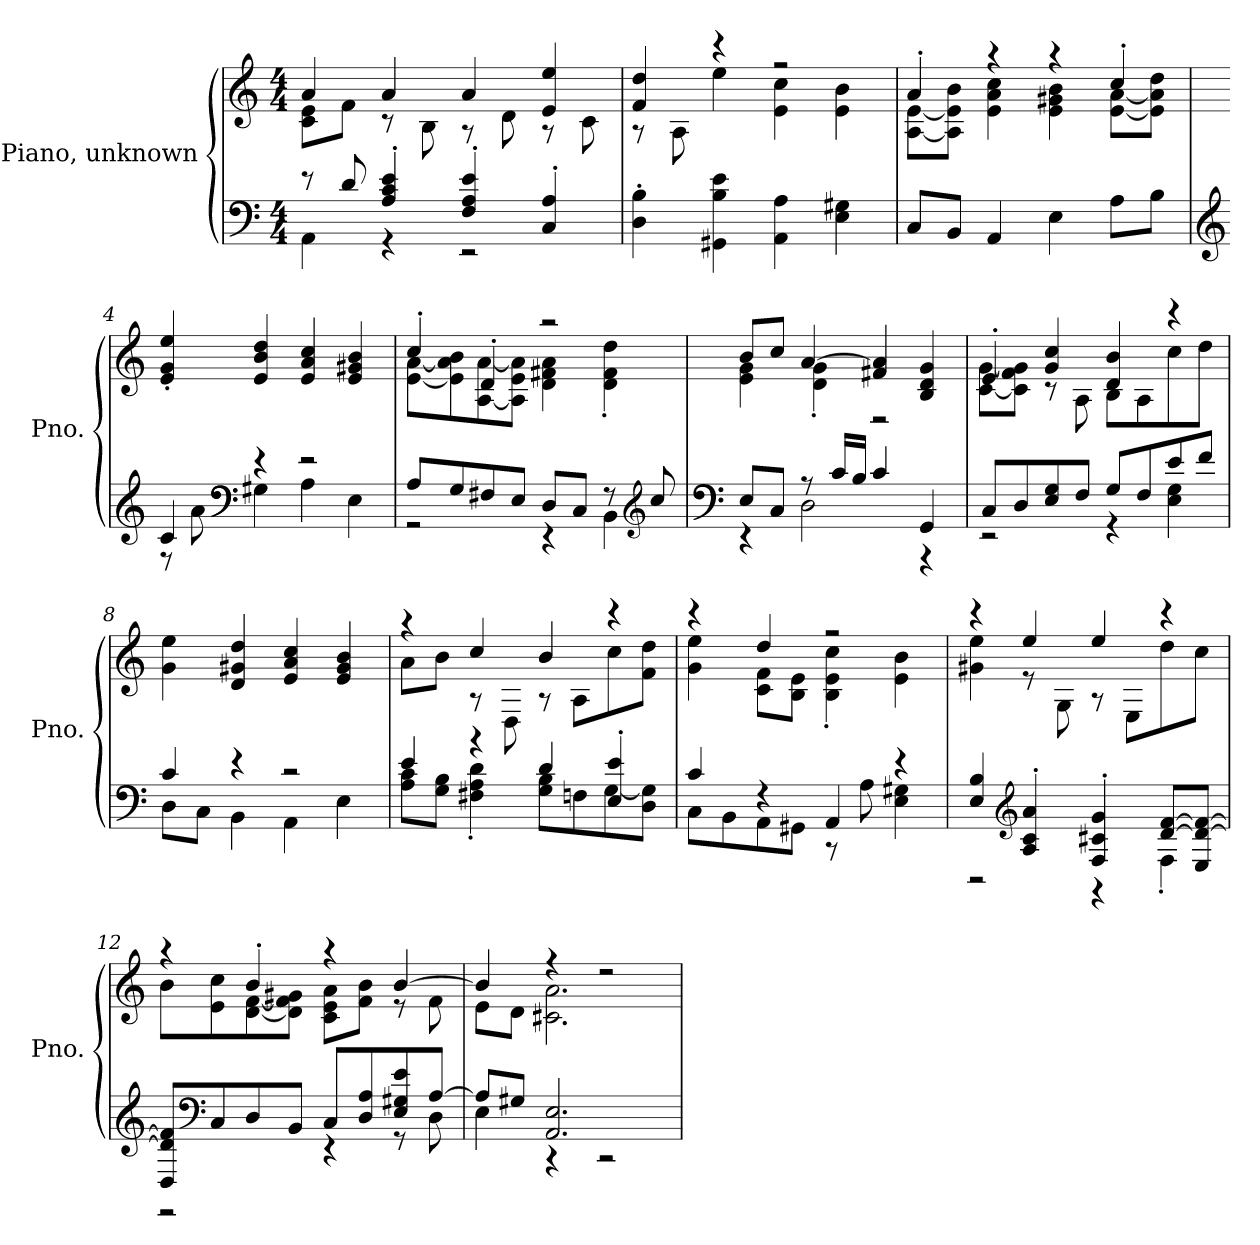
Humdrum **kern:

**kern	**kern
*part1	*part1
*staff2	*staff1
*I"Piano, unknown	*
*I'Pno.	*
*clefF4	*clefG2
*k[]	*k[]
*M4/4	*M4/4
*MM120	*MM120
=1	=1
*^	*^
8r	4AA\	4a/	8c\ 8e\L
8d/	.	.	8f\J
4A/' 4c/' 4e/'	4r	4a/	8r
.	.	.	8B\
4F/' 4A/' 4e/'	2r	4a/	8r
.	.	.	8d\
4C/' 4A/'	.	4e/ 4ee/	8r
.	.	.	8c\
*v	*v	*	*
=2	=2	=2
4D\' 4B\'	4f/ 4dd/	8r
.	.	8A\
4GG#X\ 4B\ 4e\	4r	4ee\
4AA\ 4A\	2r	4e\ 4cc\
4E\ 4G#X\	.	4e\ 4b\
=3	=3	=3
8C/L	4a'/	[8A\ [8e\L
8BB/J	.	8A\] 8e\] 8b\J
4AA/	4r	4e\ 4a\ 4cc\
4E\	4r	4e\ 4g#X\ 4b\
8A\L	4cc'/	[8e\ [8a\L
8B\J	.	8e\] 8a\] 8dd\J
*	*v	*v
=4	=4
*clefG2	*
*^	*
4c/	8r	4e/' 4g/' 4ee/'
.	8a\	.
*clefF4	*	*
4r	4G#X\	4e/ 4b/ 4dd/
2r	4A\	4e/ 4a/ 4cc/
.	4E\	4e/ 4g#X/ 4b/
!!LO:LB:g=z
=5	=5	=5
*	*	*^
8A/L	2r	4cc'/	[8e\ [8a\L
8G/	.	.	8e\] 8a\] 8b\
8F#X/	.	4d'/	[8A\ [8a\
8E/J	.	.	8A\] 8e\ 8a\]J
8D/L	4r	2r	4d\ 4f#X\ 4a\
8C/J	.	.	.
8r	4BB\	.	4d\' 4f#\' 4dd\'
*clefG2	*	*	*
8cc/	.	.	.
=6	=6	=6	=6
*clefF4	*	*	*
8E/L	4r	8b/L	4e\ 4g\
8C/J	.	8cc/J	.
8r	2D\	[4a/	4d\' 4g\'
16c/LL	.	.	.
16B/JJ	.	.	.
4c/	.	4f#X/ 4a/]	2r
4GG/	4r	4B/ 4d/ 4g/	.
=7	=7	=7	=7
8C/L	2r	4e'/	[8c\ [8g\L
8D/	.	.	8c\] 8f\ 8g\]J
8E/ 8G/	.	4g/ 4cc/	8r
8F/J	.	.	8A\
8G/L	4r	4d/ 4b/	8B\L
8F/	.	.	8A\
8e/	4E\ 4G\	4r	8cc\
8f/J	.	.	8dd\J
*	*	*v	*v
=8	=8	=8
4c/	8D\L	4g\ 4ee\
.	8C\J	.
4r	4BB\	4d/ 4g#X/ 4dd/
2r	4AA\	4e/ 4a/ 4cc/
.	4E\	4e/ 4g#/ 4b/
!!LO:LB:g=z
=9	=9	=9
*	*	*^
4e/	8A\ 8c\L	4r	8a\L
.	8G\ 8B\J	.	8b\J
4r	4F#X\' 4A\' 4d\'	4cc/	8r
.	.	.	8D\
4d/	8G\ 8B\L	4b/	8r
.	8Fn\	.	8A\L
4E/' 4e/'	[8G\	4r	8cc\
.	8D\ 8G\]J	.	8f\ 8dd\J
=10	=10	=10	=10
4c/	8C\L	4r	4g\ 4ee\
.	8BB\	.	.
4r	8AA\	4dd/	8c\ 8f\L
.	8GG#X\J	.	8B\ 8e\J
4AA/	8r	2r	4B\' 4e\' 4cc\'
.	8A\	.	.
4r	4E\ 4G#X\	.	4e\ 4b\
=11	=11	=11	=11
4E/ 4B/	2r	4r	4g#X\ 4ee\
*clefG2	*	*	*
4A/' 4c/' 4a/'	.	4ee/	8r
.	.	.	8G\
4F/' 4c#X/' 4g/'	4r	4ee/	8r
.	.	.	8E\L
[8d/ [8f/L	4F'\	4r	8dd\
8E/ 8d/_ 8f/_J	.	.	8cc\J
=12	=12	=12	=12
8D/ 8d/] 8f/]L	2r	4r	8b\L
*clefF4	*	*	*
8C/	.	.	8e\ 8cc\
8D/	.	4b'/	[8d\ [8f\
8BB/J	.	.	8d\] 8f\] 8g#X\J
8C/L	4r	4r	8c\ 8e\ 8a\L
8D/ 8A/	.	.	8f\ 8b\J
8E/ 8G#X/ 8e/	8r	[4b/	8r
[8A/J	8D\	.	8f\
!!LO:LB:g=z	!!
=13	=13	=13	=13
8A/L]	4E\	4b/]	8e\L
8G#X/J	.	.	8d\J
2.AA/ 2.E/	4r	4r	2.c#X\ 2.a\
.	2r	2r	.
*v	*v	*	*
*	*v	*v
=	=
*-	*-
